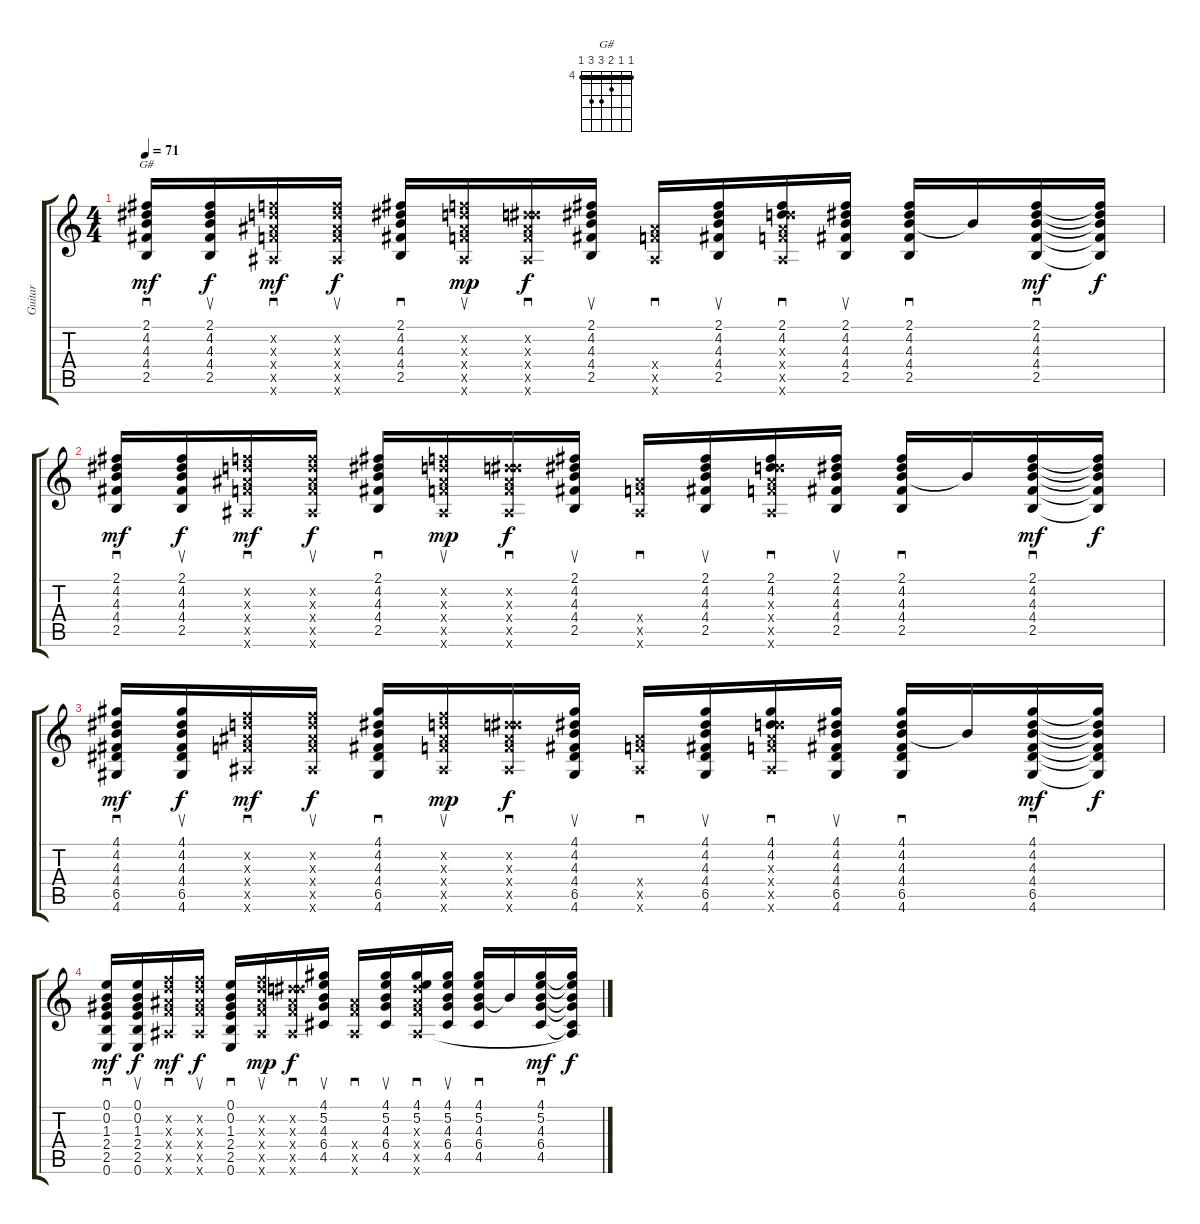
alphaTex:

\track ("Guitar" "Guitar") {instrument electricguitarclean}
\staff {score tabs}
\tuning (E4 B3 G3 D3 A2 E2) {hide}
\chord ("G#" 4 4 5 6 6 4) {firstfret 4 barre 4}
\ts (4 4)
\tempo 71
\clef g2
\ks c
(2.1 4.2 4.3 4.4 2.5).16{sd ch "G#" dy mf} (2.1 4.2 4.3 4.4 2.5).16{su dy f} (6.2{x} 7.3{x} 8.4{x} 8.5{x} 6.6{x}).16{sd dy mf} (6.2{x} 7.3{x} 8.4{x} 8.5{x} 6.6{x}).16{su dy f} (2.1 4.2 4.3 4.4 2.5).16{sd} (6.2{x} 7.3{x} 8.4{x} 8.5{x} 6.6{x}).16{su dy mp} (4.2{x} 7.3{x} 8.4{x} 8.5{x} 6.6{x}).16{sd dy f} (2.1 4.2 4.3 4.4 2.5).16{su} (8.4{x} 8.5{x} 6.6{x}).16{sd} (2.1 4.2 4.3 4.4 2.5).16{su} (2.1 4.2 7.3{x} 8.4{x} 8.5{x} 6.6{x}).16{sd} (2.1 4.2 4.3 4.4 2.5).16{su} (2.1 4.2 4.3 4.4 2.5).16{sd} 4.3{t}.16 (2.1 4.2 4.3 4.4 2.5).16{sd dy mf} (2.1{t} 4.2{t} 4.3{t} 4.4{t} 2.5{t}).16{dy f} |
(2.1 4.2 4.3 4.4 2.5).16{sd dy mf} (2.1 4.2 4.3 4.4 2.5).16{su dy f} (6.2{x} 7.3{x} 8.4{x} 8.5{x} 6.6{x}).16{sd dy mf} (6.2{x} 7.3{x} 8.4{x} 8.5{x} 6.6{x}).16{su dy f} (2.1 4.2 4.3 4.4 2.5).16{sd} (6.2{x} 7.3{x} 8.4{x} 8.5{x} 6.6{x}).16{su dy mp} (4.2{x} 7.3{x} 8.4{x} 8.5{x} 6.6{x}).16{sd dy f} (2.1 4.2 4.3 4.4 2.5).16{su} (8.4{x} 8.5{x} 6.6{x}).16{sd} (2.1 4.2 4.3 4.4 2.5).16{su} (2.1 4.2 7.3{x} 8.4{x} 8.5{x} 6.6{x}).16{sd} (2.1 4.2 4.3 4.4 2.5).16{su} (2.1 4.2 4.3 4.4 2.5).16{sd} 4.3{t}.16 (2.1 4.2 4.3 4.4 2.5).16{sd dy mf} (2.1{t} 4.2{t} 4.3{t} 4.4{t} 2.5{t}).16{dy f} |
(4.1 4.2 4.3 4.4 6.5 4.6).16{sd dy mf} (4.1 4.2 4.3 4.4 6.5 4.6).16{su dy f} (6.2{x} 7.3{x} 8.4{x} 8.5{x} 6.6{x}).16{sd dy mf} (6.2{x} 7.3{x} 8.4{x} 8.5{x} 6.6{x}).16{su dy f} (4.1 4.2 4.3 4.4 6.5 4.6).16{sd} (6.2{x} 7.3{x} 8.4{x} 8.5{x} 6.6{x}).16{su dy mp} (4.2{x} 7.3{x} 8.4{x} 8.5{x} 6.6{x}).16{sd dy f} (4.1 4.2 4.3 4.4 6.5 4.6).16{su} (8.4{x} 8.5{x} 6.6{x}).16{sd} (4.1 4.2 4.3 4.4 6.5 4.6).16{su} (4.1 4.2 7.3{x} 8.4{x} 8.5{x} 6.6{x}).16{sd} (4.1 4.2 4.3 4.4 6.5 4.6).16{su} (4.1 4.2 4.3 4.4 6.5 4.6).16{sd} 4.3{t}.16 (4.1 4.2 4.3 4.4 6.5 4.6).16{sd dy mf} (4.1{t} 4.2{t} 4.3{t} 4.4{t} 6.5{t} 4.6{t}).16{dy f} |
(0.1 0.2 1.3 2.4 2.5 0.6).16{sd dy mf} (0.1 0.2 1.3 2.4 2.5 0.6).16{su dy f} (6.2{x} 7.3{x} 8.4{x} 8.5{x} 6.6{x}).16{sd dy mf} (6.2{x} 7.3{x} 8.4{x} 8.5{x} 6.6{x}).16{su dy f} (0.1 0.2 1.3 2.4 2.5 0.6).16{sd} (6.2{x} 7.3{x} 8.4{x} 8.5{x} 6.6{x}).16{su dy mp} (4.2{x} 7.3{x} 8.4{x} 8.5{x} 6.6{x}).16{sd dy f} (4.1 5.2 4.3 6.4 4.5).16{su} (8.4{x} 8.5{x} 6.6{x}).16{sd} (4.1 5.2 4.3 6.4 4.5).16{su} (4.1 5.2 7.3{x} 8.4{x} 8.5{x} 6.6{x}).16{sd} (4.1 5.2 4.3 6.4 4.5).16{su} (4.1 5.2 4.3 6.4 4.5).16{sd} 4.3{t}.16 (4.1 5.2 4.3 6.4 4.5).16{sd dy mf} (4.1{t} 5.2{t} 4.3{t} 6.4{t} 4.5{t} 6.6{t}).16{dy f}
